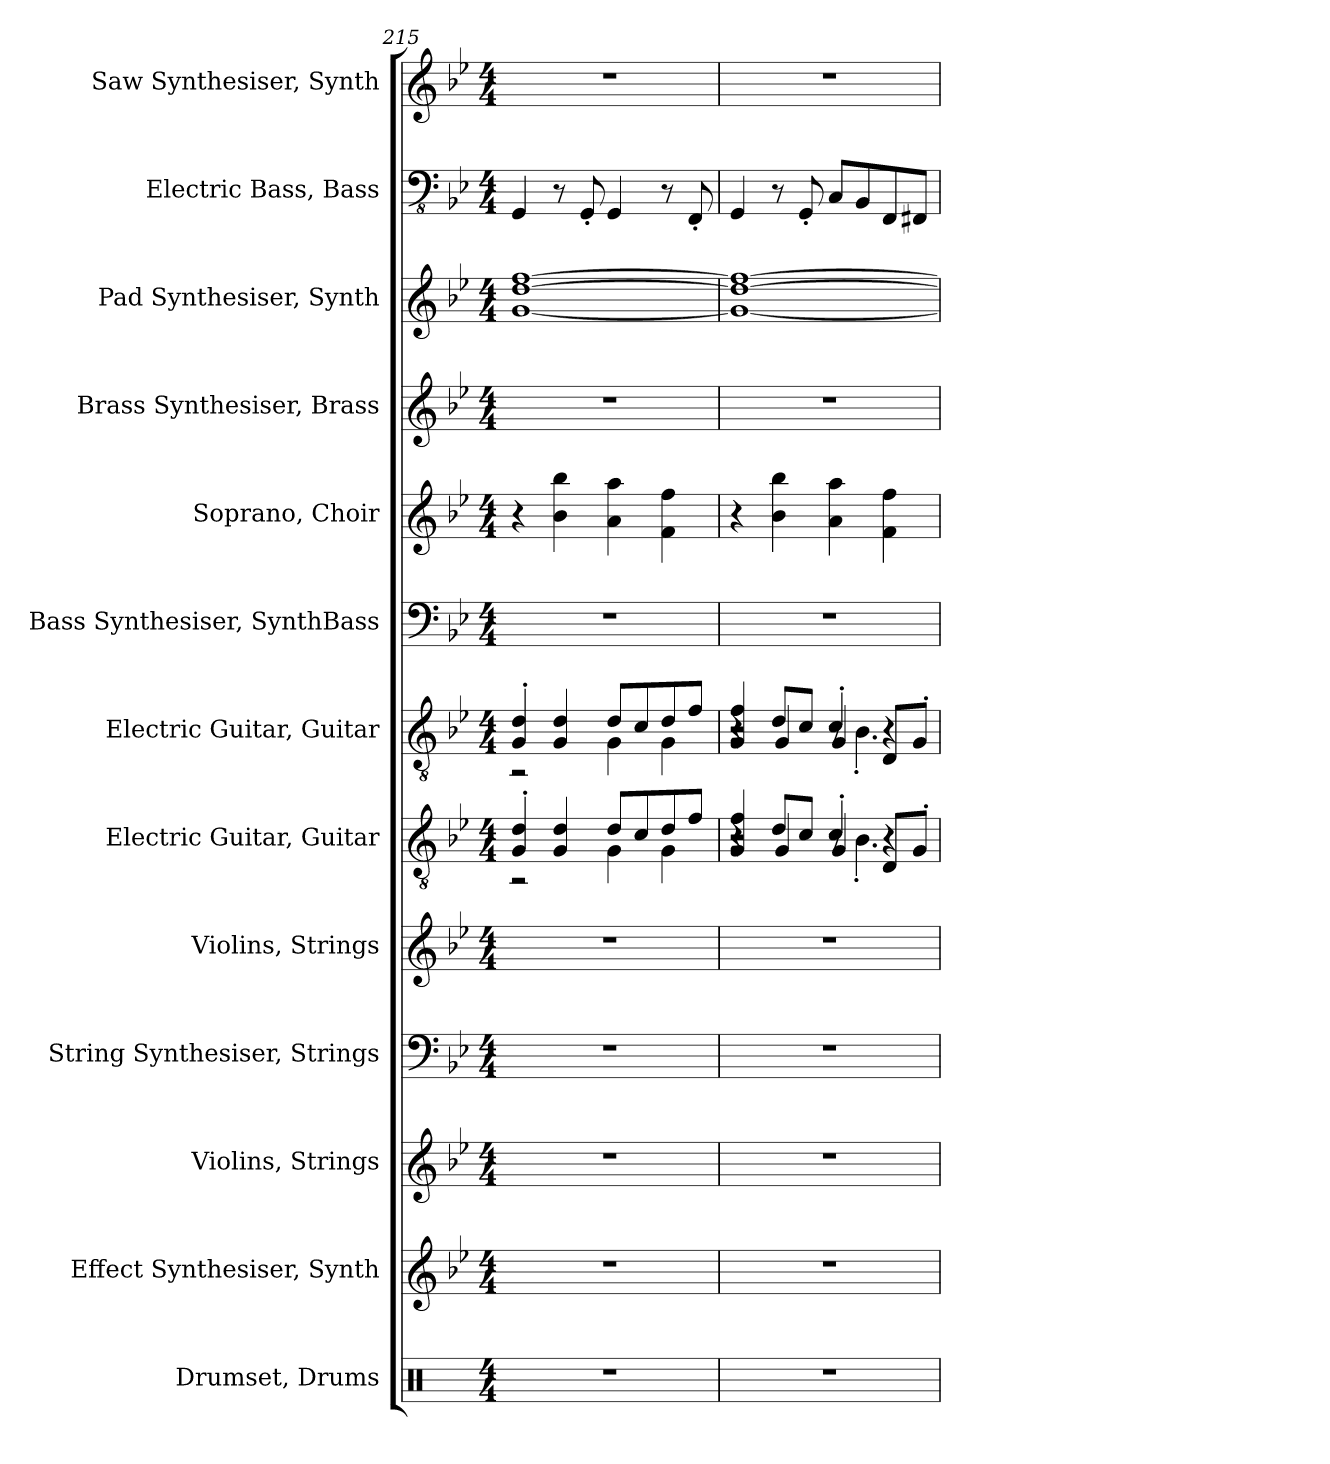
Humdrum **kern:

**kern	**kern	**kern	**kern	**kern	**kern	**kern	**kern	**kern	**kern	**kern	**kern	**kern
*part13	*part12	*part11	*part10	*part9	*part8	*part7	*part6	*part5	*part4	*part3	*part2	*part1
*staff13	*staff12	*staff11	*staff10	*staff9	*staff8	*staff7	*staff6	*staff5	*staff4	*staff3	*staff2	*staff1
*I"Drumset, Drums	*I"Effect Synthesiser, Synth	*I"Violins, Strings	*I"String Synthesiser, Strings	*I"Violins, Strings	*I"Electric Guitar, Guitar	*I"Electric Guitar, Guitar	*I"Bass Synthesiser, SynthBass	*I"Soprano, Choir	*I"Brass Synthesiser, Brass	*I"Pad Synthesiser, Synth	*I"Electric Bass, Bass	*I"Saw Synthesiser, Synth
*I'Drs.	*I'Synth.	*I'Vlns.	*I'Synth.	*I'Vlns.	*I'El. Guit.	*I'El. Guit.	*I'Synth.	*I'S.	*I'Synth.	*I'Synth.	*I'El. B.	*I'Synth.
*clefX	*clefG2	*clefG2	*clefF4	*clefG2	*clefGv2	*clefGv2	*clefF4	*clefG2	*clefG2	*clefG2	*clefFv4	*clefG2
*k[]	*k[b-e-]	*k[b-e-]	*k[b-e-]	*k[b-e-]	*k[b-e-]	*k[b-e-]	*k[b-e-]	*k[b-e-]	*k[b-e-]	*k[b-e-]	*k[b-e-]	*k[b-e-]
*M4/4	*M4/4	*M4/4	*M4/4	*M4/4	*M4/4	*M4/4	*M4/4	*M4/4	*M4/4	*M4/4	*M4/4	*M4/4
=215	=215	=215	=215	=215	=215	=215	=215	=215	=215	=215	=215	=215
*	*	*	*	*	*^	*^	*	*	*	*^	*	*
1r	1r	1r	1r	1r	4G/' 4d/'	2r	4G/' 4d/'	2r	1r	4r	1r	[1dd [1ff	[1g	4GGG/	1r
.	.	.	.	.	4G/ 4d/	.	4G/ 4d/	.	.	4b-\ 4bb-\	.	.	.	8r	.
.	.	.	.	.	.	.	.	.	.	.	.	.	.	8GGG'/	.
.	.	.	.	.	8d/L	4G\	8d/L	4G\	.	4a\ 4aa\	.	.	.	4GGG/	.
.	.	.	.	.	8c/	.	8c/	.	.	.	.	.	.	.	.
.	.	.	.	.	8d/	4G\	8d/	4G\	.	4f\ 4ff\	.	.	.	8r	.
.	.	.	.	.	8f/J	.	8f/J	.	.	.	.	.	.	8FFF'/	.
=216	=216	=216	=216	=216	=216	=216	=216	=216	=216	=216	=216	=216	=216	=216	=216
*	*	*	*	*	*	*^	*	*^	*	*	*	*	*	*	*
1r	1r	1r	1r	1r	4G/ 4f/	2r	4r	4G/ 4f/	2r	4r	1r	4r	1r	1dd_ 1ff_	1g_	4GGG/	1r
.	.	.	.	.	8d/L	.	4G/	8d/L	.	4G/	.	4b-\ 4bb-\	.	.	.	8r	.
.	.	.	.	.	8c/J	.	.	8c/J	.	.	.	.	.	.	.	8GGG'/	.
.	.	.	.	.	4c'/	8r	4G/	4c'/	8r	4G/	.	4a\ 4aa\	.	.	.	8CC/L	.
.	.	.	.	.	.	4.B-'\	.	.	4.B-'\	.	.	.	.	.	.	8BBB-/	.
.	.	.	.	.	8D/L	.	4r	8D/L	.	4r	.	4f\ 4ff\	.	.	.	8FFF/	.
.	.	.	.	.	8G'/J	.	.	8G'/J	.	.	.	.	.	.	.	8FFF#X/J	.
*	*	*	*	*	*v	*v	*v	*	*	*	*	*	*	*v	*v	*	*
*	*	*	*	*	*	*v	*v	*v	*	*	*	*	*	*
=	=	=	=	=	=	=	=	=	=	=	=	=
*-	*-	*-	*-	*-	*-	*-	*-	*-	*-	*-	*-	*-
